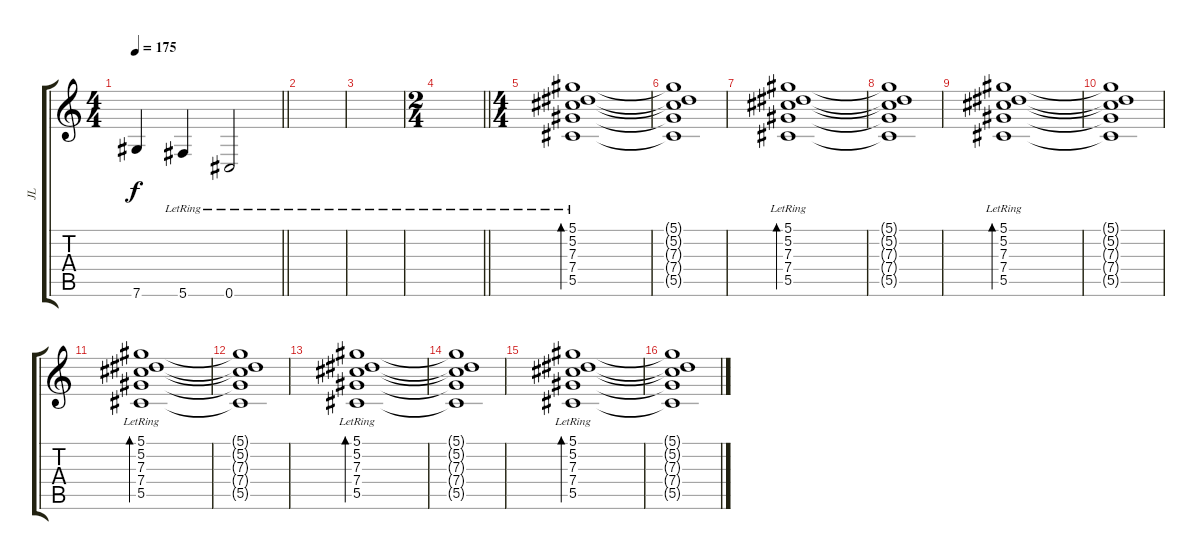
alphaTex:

\track ("JL" "JL") {instrument electricguitarjazz}
\staff {score tabs}
\tuning (Eb4 Bb3 Gb3 Db3 Ab2 Db2) {hide}
\ts (4 4)
\tempo 175
\clef g2
\barLineRight lightlight
\ks c
7.6{t}.4{dy f} 5.6{lr}.4 0.6{lr}.2 |
\section ("" "")
|
|
\ts (2 4)
\barLineRight lightlight
|
\ts (4 4)
\section ("" "")
(5.1{lr} 5.2{lr} 7.3{lr} 7.4{lr} 5.5{lr}).1{bd 240} |
(5.1{t} 5.2{t} 7.3{t} 7.4{t} 5.5{t}).1 |
(5.1{lr} 5.2{lr} 7.3{lr} 7.4{lr} 5.5{lr}).1{bd 240} |
(5.1{t} 5.2{t} 7.3{t} 7.4{t} 5.5{t}).1 |
(5.1{lr} 5.2{lr} 7.3{lr} 7.4{lr} 5.5{lr}).1{bd 240} |
(5.1{t} 5.2{t} 7.3{t} 7.4{t} 5.5{t}).1 |
(5.1{lr} 5.2{lr} 7.3{lr} 7.4{lr} 5.5{lr}).1{bd 240} |
(5.1{t} 5.2{t} 7.3{t} 7.4{t} 5.5{t}).1 |
(5.1{lr} 5.2{lr} 7.3{lr} 7.4{lr} 5.5{lr}).1{bd 240} |
(5.1{t} 5.2{t} 7.3{t} 7.4{t} 5.5{t}).1 |
(5.1{lr} 5.2{lr} 7.3{lr} 7.4{lr} 5.5{lr}).1{bd 240} |
(5.1{t} 5.2{t} 7.3{t} 7.4{t} 5.5{t}).1
